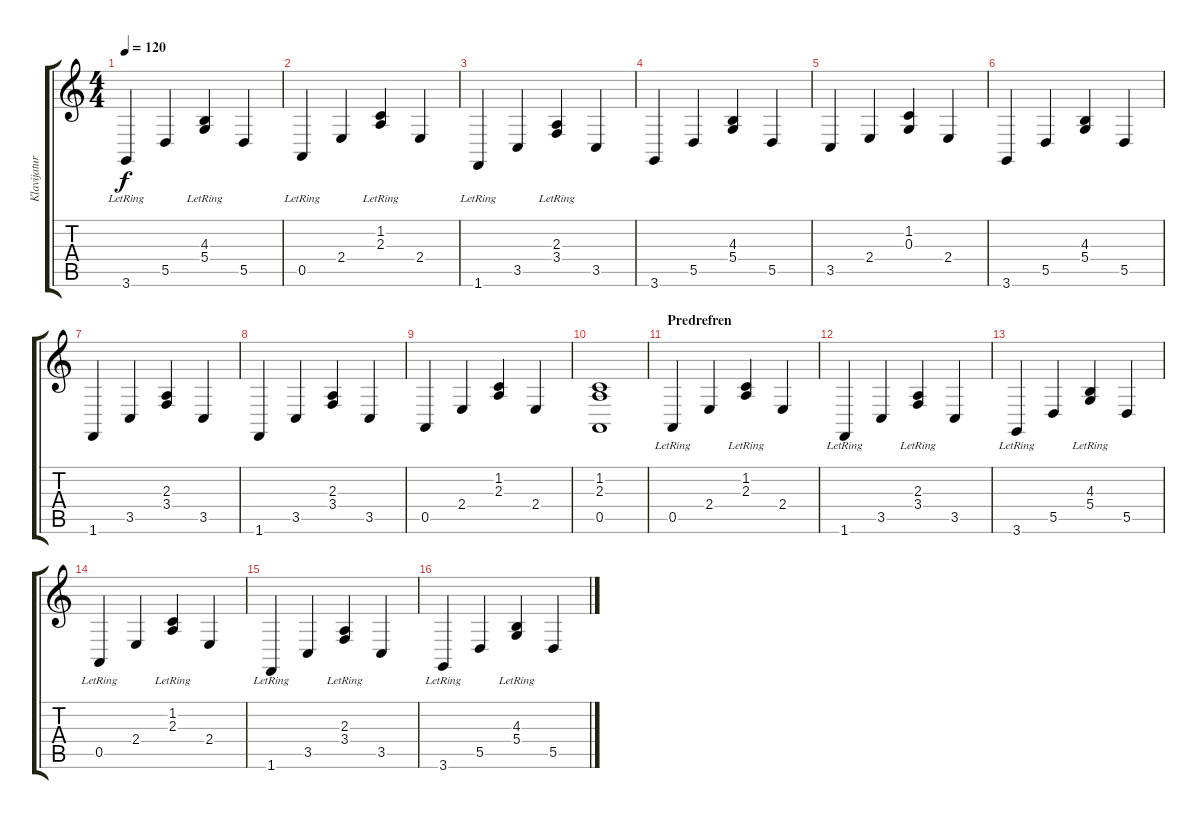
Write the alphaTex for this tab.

\track ("Klavijature 1" "Klavijatur") {instrument acousticgrandpiano}
\staff {score tabs}
\tuning (E4 B3 G3 D3 A2 E2) {hide}
\ts (4 4)
\tempo 120
\clef g2
\ks c
3.6{lr}.4{dy f} 5.5.4 (4.3{lr} 5.4{lr}).4 5.5.4 |
0.5{lr}.4 2.4.4 (1.2{lr} 2.3{lr}).4 2.4.4 |
1.6{lr}.4 3.5.4 (2.3{lr} 3.4{lr}).4 3.5.4 |
3.6.4 5.5.4 (4.3 5.4).4 5.5.4 |
3.5.4 2.4.4 (1.2 0.3).4 2.4.4 |
3.6.4 5.5.4 (4.3 5.4).4 5.5.4 |
1.6.4 3.5.4 (2.3 3.4).4 3.5.4 |
1.6.4 3.5.4 (2.3 3.4).4 3.5.4 |
0.5.4 2.4.4 (1.2 2.3).4 2.4.4 |
(1.2 2.3 0.5).1 |
\section ("" "Predrefren")
0.5{lr}.4 2.4.4 (1.2{lr} 2.3{lr}).4 2.4.4 |
1.6{lr}.4 3.5.4 (2.3{lr} 3.4{lr}).4 3.5.4 |
3.6{lr}.4 5.5.4 (4.3{lr} 5.4{lr}).4 5.5.4 |
0.5{lr}.4 2.4.4 (1.2{lr} 2.3{lr}).4 2.4.4 |
1.6{lr}.4 3.5.4 (2.3{lr} 3.4{lr}).4 3.5.4 |
3.6{lr}.4 5.5.4 (4.3{lr} 5.4{lr}).4 5.5.4
